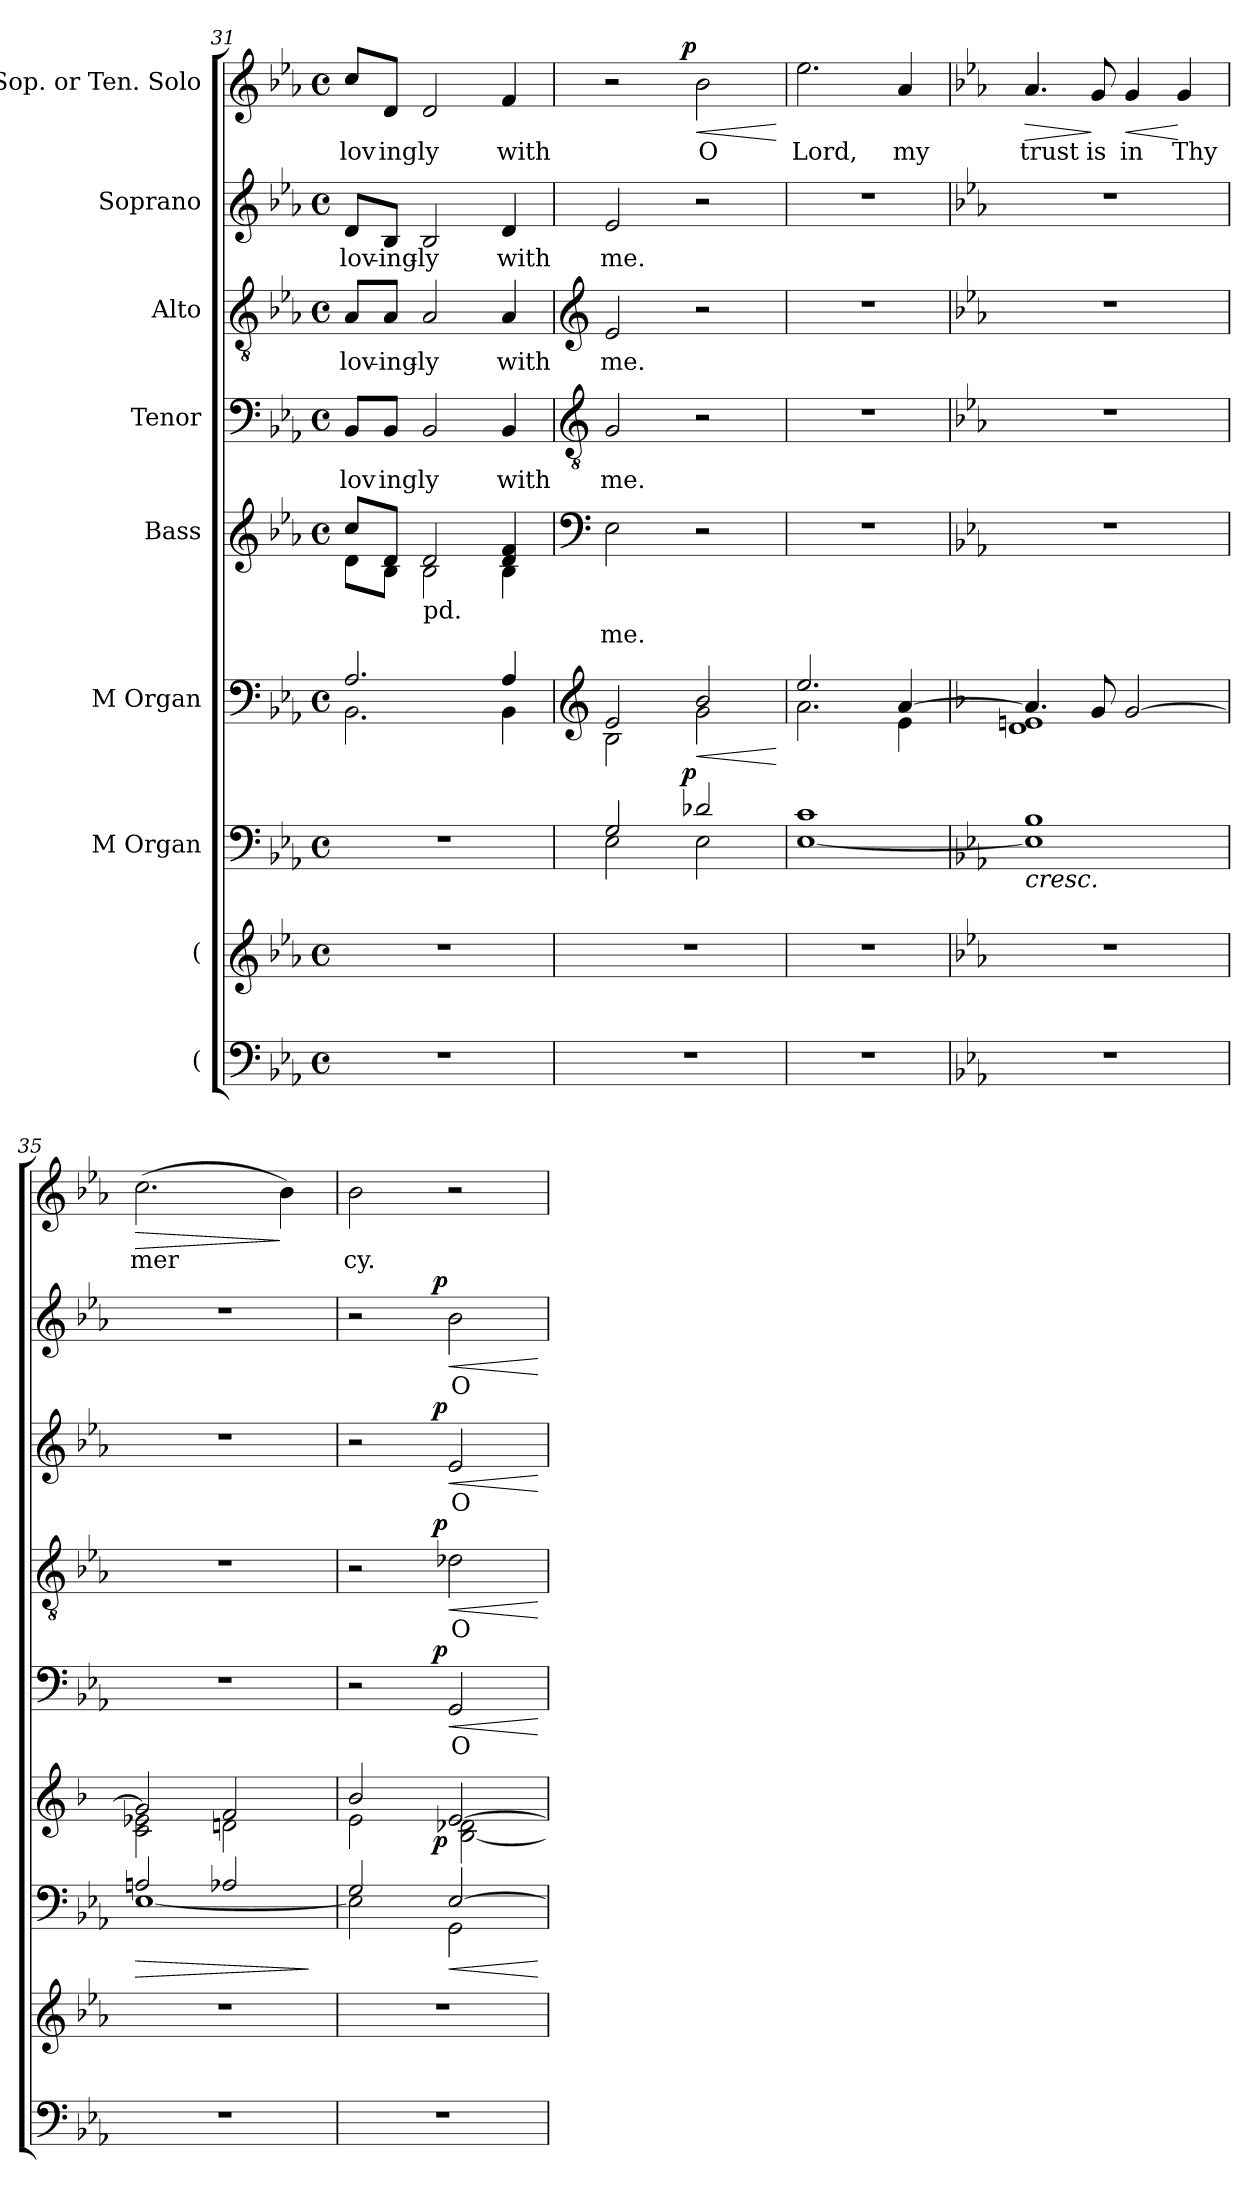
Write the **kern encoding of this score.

**kern	**kern	**kern	**dynam	**kern	**dynam	**kern	**text	**dynam	**kern	**text	**dynam	**kern	**text	**dynam	**kern	**text	**dynam	**kern	**text	**dynam
*part9	*part8	*part7	*part7	*part6	*part6	*part5	*part5	*part5	*part4	*part4	*part4	*part3	*part3	*part3	*part2	*part2	*part2	*part1	*part1	*part1
*staff9	*staff8	*staff7	*staff7	*staff6	*staff6	*staff5	*staff5	*staff5	*staff4	*staff4	*staff4	*staff3	*staff3	*staff3	*staff2	*staff2	*staff2	*staff1	*staff1	*staff1
*I"(	*I"(	*I"M Organ	*	*I"M Organ	*	*I"Bass	*	*	*I"Tenor	*	*	*I"Alto	*	*	*I"Soprano	*	*	*I"Sop. or Ten. Solo	*	*
*clefF4	*clefG2	*clefF4	*	*clefF4	*	*clefG2	*	*	*clefF4	*	*	*clefGv2	*	*	*clefG2	*	*	*clefG2	*	*
*k[b-e-a-]	*k[b-e-a-]	*k[b-e-a-]	*	*k[b-e-a-]	*	*k[b-e-a-]	*	*	*k[b-e-a-]	*	*	*k[b-e-a-]	*	*	*k[b-e-a-]	*	*	*k[b-e-a-]	*	*
*E-:	*E-:	*E-:	*	*E-:	*	*E-:	*	*	*E-:	*	*	*E-:	*	*	*E-:	*	*	*E-:	*	*
*M4/4	*M4/4	*M4/4	*	*M4/4	*	*M4/4	*	*	*M4/4	*	*	*M4/4	*	*	*M4/4	*	*	*M4/4	*	*
*met(c)	*met(c)	*met(c)	*	*met(c)	*	*met(c)	*	*	*met(c)	*	*	*met(c)	*	*	*met(c)	*	*	*met(c)	*	*
=31	=31	=31	=31	=31	=31	=31	=31	=31	=31	=31	=31	=31	=31	=31	=31	=31	=31	=31	=31	=31
*	*	*	*	*^	*	*^	*	*	*	*	*	*	*	*	*	*	*	*	*	*
!	!	!	!	!	!	!	!	!	!	!	!	!LO:LY:b	!	!	!LO:LY:b	!	!	!LO:LY:b	!	!	!LO:LY:b	!
1r	1r	1r	.	2.A-/	2.BB-\	.	8cc/L	8d\L	.	.	8BB-/L	lov	.	8A-/L	lov-	.	8d/L	lov-	.	8cc/L	lov	.
!	!	!	!	!	!	!	!	!	!	!	!	!LO:LY:b	!	!	!LO:LY:b	!	!	!LO:LY:b	!	!	!LO:LY:b	!
.	.	.	.	.	.	.	8d/J	8B-\J	.	.	8BB-/J	ing	.	8A-/J	-ing-	.	8B-/J	-ing-	.	8d/J	ing	.
!	!	!	!	!	!	!	!LO:TX:b:t=pd.	!	!	!	!	!	!	!	!	!	!	!	!	!	!	!
!	!	!	!	!	!	!	!	!	!	!	!	!LO:LY:b	!	!	!LO:LY:b	!	!	!LO:LY:b	!	!	!LO:LY:b	!
.	.	.	.	.	.	.	2d/	2B-\	.	.	2BB-/	ly	.	2A-/	-ly	.	2B-/	-ly	.	2d/	ly	.
!	!	!	!	!	!	!	!	!	!	!	!	!LO:LY:b	!	!	!LO:LY:b	!	!	!LO:LY:b	!	!	!LO:LY:b	!
.	.	.	.	4A-/	4BB-\	.	4d/ 4f/	4B-\	.	.	4BB-/	with	.	4A-/	with	.	4d/	with	.	4f/	with	.
*	*	*	*	*	*	*	*v	*v	*	*	*	*	*	*	*	*	*	*	*	*	*	*
!!LO:PB:g=z
=32	=32	=32	=32	=32	=32	=32	=32	=32	=32	=32	=32	=32	=32	=32	=32	=32	=32	=32	=32	=32	=32
*	*	*	*	*clefG2	*	*	*clefF4	*	*	*clefGv2	*	*	*clefG2	*	*	*	*	*	*	*	*
*	*	*^	*	*	*	*	*^	*	*	*	*	*	*	*	*	*	*	*	*	*	*
!	!	!	!	!	!	!	!	!	!	!LO:LY:b	!	!	!LO:LY:b	!	!	!LO:LY:b	!	!	!LO:LY:b	!	!	!	!
*	*	*	*^	*	*	*	*	*v	*v	*	*	*	*	*	*	*	*	*	*	*	*^	*	*
1r	1r	2G/	2E-\	4...ryy	.	2e-/	2B-\	.	2E-\	me.	.	2G/	me.	.	2e-/	me.	.	2e-/	me.	.	2r	4...ryy	.	.
!	!	!	!	!	!LO:DY:a	!	!	!	!	!	!	!	!	!	!	!	!	!	!	!	!	!	!	!LO:DY:a
.	.	.	.	2ryy	p	.	.	.	.	.	.	.	.	.	.	.	.	.	.	.	.	2ryy	.	p
!	!	!	!	!	!	!	!	!LO:HP:b	!	!	!	!	!	!	!	!	!	!	!	!	!	!	!LO:LY:b	!LO:HP:b
.	.	2d-X/	2E-\	.	.	2b-/	2g\	<	2r	.	.	2r	.	.	2r	.	.	2r	.	.	2b-\	.	O	<
.	.	.	.	32ryy	.	.	.	.	.	.	.	.	.	.	.	.	.	.	.	.	.	32ryy	.	.
*	*	*	*	*	*	*v	*v	*	*	*	*	*	*	*	*	*	*	*	*	*	*	*	*	*
.	.	.	.	.	.	.	[	.	.	.	.	.	.	.	.	.	.	.	.	.	.	.	[
=33	=33	=33	=33	=33	=33	=33	=33	=33	=33	=33	=33	=33	=33	=33	=33	=33	=33	=33	=33	=33	=33	=33	=33
*	*	*	*	*	*	*^	*	*	*	*	*	*	*	*	*	*	*	*	*	*	*	*	*
!	!	!	!	!	!	!	!	!	!	!	!	!	!	!	!	!	!	!	!	!	!	!	!LO:LY:b	!
*	*	*v	*v	*v	*	*	*	*	*	*	*	*	*	*	*	*	*	*	*	*	*v	*v	*	*
1r	1r	[<1E- 1c	.	2.ee-/	2.a-\	.	1r	.	.	1r	.	.	1r	.	.	1r	.	.	2.ee-\	Lord,	.
!	!	!	!	!	!	!	!	!	!	!	!	!	!	!	!	!	!	!	!	!LO:LY:b	!
.	.	.	.	[>4a-/	4e-\	.	.	.	.	.	.	.	.	.	.	.	.	.	4a-/	my	.
=34	=34	=34	=34	=34	=34	=34	=34	=34	=34	=34	=34	=34	=34	=34	=34	=34	=34	=34	=34	=34	=34
*	*	*	*	*k[b-]	*	*	*	*	*	*	*	*	*	*	*	*	*	*	*	*	*
*	*	*	*	*F:	*	*	*	*	*	*	*	*	*	*	*	*	*	*	*	*	*
!	!	!	!LO:HP:b	!	!	!	!	!	!	!	!	!	!	!	!	!	!	!	!	!	!
!	!	!	!LO:HP:n=1:b	!	!	!	!	!	!	!	!	!	!	!	!	!	!	!	!	!LO:LY:b	!LO:HP:b
1r	1r	1E-] 1B-	> <	4.a-/]	1d 1en	.	1r	.	.	1r	.	.	1r	.	.	1r	.	.	4.a-/	trust	>
!	!	!	!	!	!	!	!	!	!	!	!	!	!	!	!	!	!	!	!	!LO:LY:b	!
.	.	.	.	8g/	.	.	.	.	.	.	.	.	.	.	.	.	.	.	8g/	is	]
!	!	!	!	!	!	!	!	!	!	!	!	!	!	!	!	!	!	!	!	!LO:LY:b	!LO:HP:b
.	.	.	.	[>2g/	.	.	.	.	.	.	.	.	.	.	.	.	.	.	4g/	in	<
!	!	!	!	!	!	!	!	!	!	!	!	!	!	!	!	!	!	!	!	!LO:LY:b	!
.	.	.	.	.	.	.	.	.	.	.	.	.	.	.	.	.	.	.	4g/	Thy	[
*	*	*	*	*v	*v	*	*	*	*	*	*	*	*	*	*	*	*	*	*	*	*
.	.	.	]	.	.	.	.	.	.	.	.	.	.	.	.	.	.	.	.	.
=35	=35	=35	=35	=35	=35	=35	=35	=35	=35	=35	=35	=35	=35	=35	=35	=35	=35	=35	=35	=35
!	!	!	!LO:HP:b	!	!	!	!	!	!	!	!	!	!	!	!	!	!	!	!LO:LY:b	!LO:HP:b
*	*	*^	*	*^	*	*	*	*	*	*	*	*	*	*	*	*	*	*	*	*
1r	1r	2An/	[<1E-	>	2g/]	2c\ 2e-X\	.	1r	.	.	1r	.	.	1r	.	.	1r	.	.	(>2.cc\	mer	>
.	.	2A-X/	.	[	2f/	2dn\	.	.	.	.	.	.	.	.	.	.	.	.	.	.	.	.
.	.	.	.	.	.	.	.	.	.	.	.	.	.	.	.	.	.	.	.	4b-\)	.	]
*	*	*v	*v	*	*	*	*	*	*	*	*	*	*	*	*	*	*	*	*	*	*	*
*	*	*	*	*v	*v	*	*	*	*	*	*	*	*	*	*	*	*	*	*	*	*
.	.	.	]	.	.	.	.	.	.	.	.	.	.	.	.	.	.	.	.	.
=36	=36	=36	=36	=36	=36	=36	=36	=36	=36	=36	=36	=36	=36	=36	=36	=36	=36	=36	=36	=36
*	*	*^	*	*^	*	*	*	*	*	*	*	*	*	*	*	*	*	*	*	*
!	!	!	!	!	!	!	!	!	!	!	!	!	!	!	!	!	!	!	!	!	!LO:LY:b	!
*	*	*	*	*	*	*^	*	*^	*	*	*^	*	*	*^	*	*	*^	*	*	*	*	*
1r	1r	2G/	2E-\]	.	2b-/	2e\	4...ryy	.	2r	4...ryy	.	.	2r	4...ryy	.	.	2r	4...ryy	.	.	2r	4...ryy	.	.	2b-\	cy.	.
!	!	!	!	!	!	!	!	!LO:DY:b	!	!	!	!LO:DY:a	!	!	!	!LO:DY:a	!	!	!	!LO:DY:a	!	!	!	!LO:DY:a	!	!	!
.	.	.	.	.	.	.	2ryy	p	.	2ryy	.	p	.	2ryy	.	p	.	2ryy	.	p	.	2ryy	.	p	.	.	.
!	!	!	!	!LO:HP:b	!	!	!	!	!	!	!LO:LY:b	!LO:HP:b	!	!	!LO:LY:b	!LO:HP:b	!	!	!LO:LY:b	!LO:HP:b	!	!	!LO:LY:b	!LO:HP:b	!	!	!
.	.	[>2E-/	2GG\	<	[>2e/	[<2B-\ 2d-X\	.	.	2GG/	.	O	<	2d-X\	.	O	<	2e-/	.	O	<	2b-\	.	O	<	2r	.	.
.	.	.	.	.	.	.	32ryy	.	.	32ryy	.	.	.	32ryy	.	.	.	32ryy	.	.	.	32ryy	.	.	.	.	.
*	*	*v	*v	*	*	*	*	*	*	*	*	*	*	*	*	*	*	*	*	*	*	*	*	*	*	*	*
.	.	.	[	.	.	.	.	.	.	.	[	.	.	.	[	.	.	.	[	.	.	.	[	.	.	.
*	*	*	*	*v	*v	*v	*	*	*	*	*	*v	*v	*	*	*v	*v	*	*	*v	*v	*	*	*	*	*
*	*	*	*	*	*	*v	*v	*	*	*	*	*	*	*	*	*	*	*	*	*	*
=	=	=	=	=	=	=	=	=	=	=	=	=	=	=	=	=	=	=	=	=
*-	*-	*-	*-	*-	*-	*-	*-	*-	*-	*-	*-	*-	*-	*-	*-	*-	*-	*-	*-	*-
